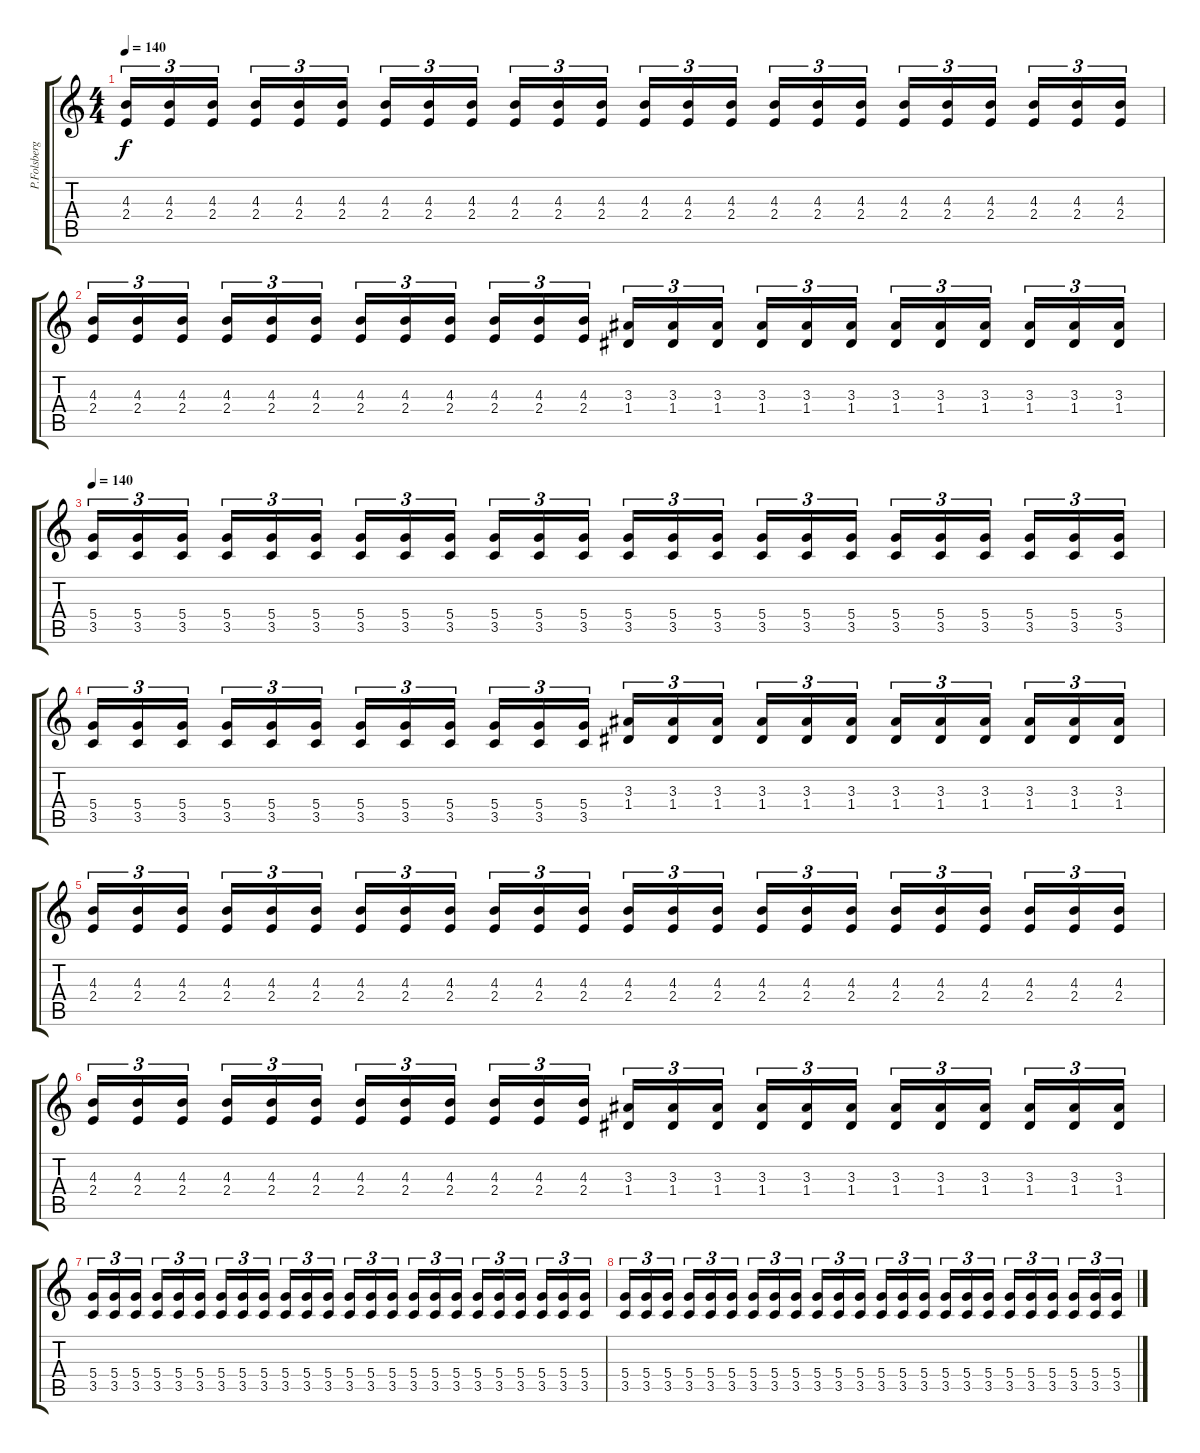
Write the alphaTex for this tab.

\track ("P.Folsberg(Rhythm)" "P.Folsberg") {instrument distortionguitar}
\staff {score tabs}
\tuning (E4 B3 G3 D3 A2 E2) {hide}
\ts (4 4)
\tempo 140
\clef g2
\ks c
(4.3 2.4).16{tu (3 2) dy f} (4.3 2.4).16{tu (3 2)} (4.3 2.4).16{tu (3 2) beam splitsecondary} (4.3 2.4).16{tu (3 2)} (4.3 2.4).16{tu (3 2)} (4.3 2.4).16{tu (3 2)} (4.3 2.4).16{tu (3 2)} (4.3 2.4).16{tu (3 2)} (4.3 2.4).16{tu (3 2) beam splitsecondary} (4.3 2.4).16{tu (3 2)} (4.3 2.4).16{tu (3 2)} (4.3 2.4).16{tu (3 2)} (4.3 2.4).16{tu (3 2)} (4.3 2.4).16{tu (3 2)} (4.3 2.4).16{tu (3 2) beam splitsecondary} (4.3 2.4).16{tu (3 2)} (4.3 2.4).16{tu (3 2)} (4.3 2.4).16{tu (3 2)} (4.3 2.4).16{tu (3 2)} (4.3 2.4).16{tu (3 2)} (4.3 2.4).16{tu (3 2) beam splitsecondary} (4.3 2.4).16{tu (3 2)} (4.3 2.4).16{tu (3 2)} (4.3 2.4).16{tu (3 2)} |
(4.3 2.4).16{tu (3 2)} (4.3 2.4).16{tu (3 2)} (4.3 2.4).16{tu (3 2) beam splitsecondary} (4.3 2.4).16{tu (3 2)} (4.3 2.4).16{tu (3 2)} (4.3 2.4).16{tu (3 2)} (4.3 2.4).16{tu (3 2)} (4.3 2.4).16{tu (3 2)} (4.3 2.4).16{tu (3 2) beam splitsecondary} (4.3 2.4).16{tu (3 2)} (4.3 2.4).16{tu (3 2)} (4.3 2.4).16{tu (3 2)} (3.3 1.4).16{tu (3 2)} (3.3 1.4).16{tu (3 2)} (3.3 1.4).16{tu (3 2) beam splitsecondary} (3.3 1.4).16{tu (3 2)} (3.3 1.4).16{tu (3 2)} (3.3 1.4).16{tu (3 2)} (3.3 1.4).16{tu (3 2)} (3.3 1.4).16{tu (3 2)} (3.3 1.4).16{tu (3 2) beam splitsecondary} (3.3 1.4).16{tu (3 2)} (3.3 1.4).16{tu (3 2)} (3.3 1.4).16{tu (3 2)} |
\tempo 140
(5.4 3.5).16{tu (3 2)} (5.4 3.5).16{tu (3 2)} (5.4 3.5).16{tu (3 2) beam splitsecondary} (5.4 3.5).16{tu (3 2)} (5.4 3.5).16{tu (3 2)} (5.4 3.5).16{tu (3 2)} (5.4 3.5).16{tu (3 2)} (5.4 3.5).16{tu (3 2)} (5.4 3.5).16{tu (3 2) beam splitsecondary} (5.4 3.5).16{tu (3 2)} (5.4 3.5).16{tu (3 2)} (5.4 3.5).16{tu (3 2)} (5.4 3.5).16{tu (3 2)} (5.4 3.5).16{tu (3 2)} (5.4 3.5).16{tu (3 2) beam splitsecondary} (5.4 3.5).16{tu (3 2)} (5.4 3.5).16{tu (3 2)} (5.4 3.5).16{tu (3 2)} (5.4 3.5).16{tu (3 2)} (5.4 3.5).16{tu (3 2)} (5.4 3.5).16{tu (3 2) beam splitsecondary} (5.4 3.5).16{tu (3 2)} (5.4 3.5).16{tu (3 2)} (5.4 3.5).16{tu (3 2)} |
(5.4 3.5).16{tu (3 2)} (5.4 3.5).16{tu (3 2)} (5.4 3.5).16{tu (3 2) beam splitsecondary} (5.4 3.5).16{tu (3 2)} (5.4 3.5).16{tu (3 2)} (5.4 3.5).16{tu (3 2)} (5.4 3.5).16{tu (3 2)} (5.4 3.5).16{tu (3 2)} (5.4 3.5).16{tu (3 2) beam splitsecondary} (5.4 3.5).16{tu (3 2)} (5.4 3.5).16{tu (3 2)} (5.4 3.5).16{tu (3 2)} (3.3 1.4).16{tu (3 2)} (3.3 1.4).16{tu (3 2)} (3.3 1.4).16{tu (3 2) beam splitsecondary} (3.3 1.4).16{tu (3 2)} (3.3 1.4).16{tu (3 2)} (3.3 1.4).16{tu (3 2)} (3.3 1.4).16{tu (3 2)} (3.3 1.4).16{tu (3 2)} (3.3 1.4).16{tu (3 2) beam splitsecondary} (3.3 1.4).16{tu (3 2)} (3.3 1.4).16{tu (3 2)} (3.3 1.4).16{tu (3 2)} |
(4.3 2.4).16{tu (3 2)} (4.3 2.4).16{tu (3 2)} (4.3 2.4).16{tu (3 2) beam splitsecondary} (4.3 2.4).16{tu (3 2)} (4.3 2.4).16{tu (3 2)} (4.3 2.4).16{tu (3 2)} (4.3 2.4).16{tu (3 2)} (4.3 2.4).16{tu (3 2)} (4.3 2.4).16{tu (3 2) beam splitsecondary} (4.3 2.4).16{tu (3 2)} (4.3 2.4).16{tu (3 2)} (4.3 2.4).16{tu (3 2)} (4.3 2.4).16{tu (3 2)} (4.3 2.4).16{tu (3 2)} (4.3 2.4).16{tu (3 2) beam splitsecondary} (4.3 2.4).16{tu (3 2)} (4.3 2.4).16{tu (3 2)} (4.3 2.4).16{tu (3 2)} (4.3 2.4).16{tu (3 2)} (4.3 2.4).16{tu (3 2)} (4.3 2.4).16{tu (3 2) beam splitsecondary} (4.3 2.4).16{tu (3 2)} (4.3 2.4).16{tu (3 2)} (4.3 2.4).16{tu (3 2)} |
(4.3 2.4).16{tu (3 2)} (4.3 2.4).16{tu (3 2)} (4.3 2.4).16{tu (3 2) beam splitsecondary} (4.3 2.4).16{tu (3 2)} (4.3 2.4).16{tu (3 2)} (4.3 2.4).16{tu (3 2)} (4.3 2.4).16{tu (3 2)} (4.3 2.4).16{tu (3 2)} (4.3 2.4).16{tu (3 2) beam splitsecondary} (4.3 2.4).16{tu (3 2)} (4.3 2.4).16{tu (3 2)} (4.3 2.4).16{tu (3 2)} (3.3 1.4).16{tu (3 2)} (3.3 1.4).16{tu (3 2)} (3.3 1.4).16{tu (3 2) beam splitsecondary} (3.3 1.4).16{tu (3 2)} (3.3 1.4).16{tu (3 2)} (3.3 1.4).16{tu (3 2)} (3.3 1.4).16{tu (3 2)} (3.3 1.4).16{tu (3 2)} (3.3 1.4).16{tu (3 2) beam splitsecondary} (3.3 1.4).16{tu (3 2)} (3.3 1.4).16{tu (3 2)} (3.3 1.4).16{tu (3 2)} |
(5.4 3.5).16{tu (3 2)} (5.4 3.5).16{tu (3 2)} (5.4 3.5).16{tu (3 2) beam splitsecondary} (5.4 3.5).16{tu (3 2)} (5.4 3.5).16{tu (3 2)} (5.4 3.5).16{tu (3 2)} (5.4 3.5).16{tu (3 2)} (5.4 3.5).16{tu (3 2)} (5.4 3.5).16{tu (3 2) beam splitsecondary} (5.4 3.5).16{tu (3 2)} (5.4 3.5).16{tu (3 2)} (5.4 3.5).16{tu (3 2)} (5.4 3.5).16{tu (3 2)} (5.4 3.5).16{tu (3 2)} (5.4 3.5).16{tu (3 2) beam splitsecondary} (5.4 3.5).16{tu (3 2)} (5.4 3.5).16{tu (3 2)} (5.4 3.5).16{tu (3 2)} (5.4 3.5).16{tu (3 2)} (5.4 3.5).16{tu (3 2)} (5.4 3.5).16{tu (3 2) beam splitsecondary} (5.4 3.5).16{tu (3 2)} (5.4 3.5).16{tu (3 2)} (5.4 3.5).16{tu (3 2)} |
(5.4 3.5).16{tu (3 2)} (5.4 3.5).16{tu (3 2)} (5.4 3.5).16{tu (3 2) beam splitsecondary} (5.4 3.5).16{tu (3 2)} (5.4 3.5).16{tu (3 2)} (5.4 3.5).16{tu (3 2)} (5.4 3.5).16{tu (3 2)} (5.4 3.5).16{tu (3 2)} (5.4 3.5).16{tu (3 2) beam splitsecondary} (5.4 3.5).16{tu (3 2)} (5.4 3.5).16{tu (3 2)} (5.4 3.5).16{tu (3 2)} (5.4 3.5).16{tu (3 2)} (5.4 3.5).16{tu (3 2)} (5.4 3.5).16{tu (3 2) beam splitsecondary} (5.4 3.5).16{tu (3 2)} (5.4 3.5).16{tu (3 2)} (5.4 3.5).16{tu (3 2)} (5.4 3.5).16{tu (3 2)} (5.4 3.5).16{tu (3 2)} (5.4 3.5).16{tu (3 2) beam splitsecondary} (5.4 3.5).16{tu (3 2)} (5.4 3.5).16{tu (3 2)} (5.4 3.5).16{tu (3 2)}
